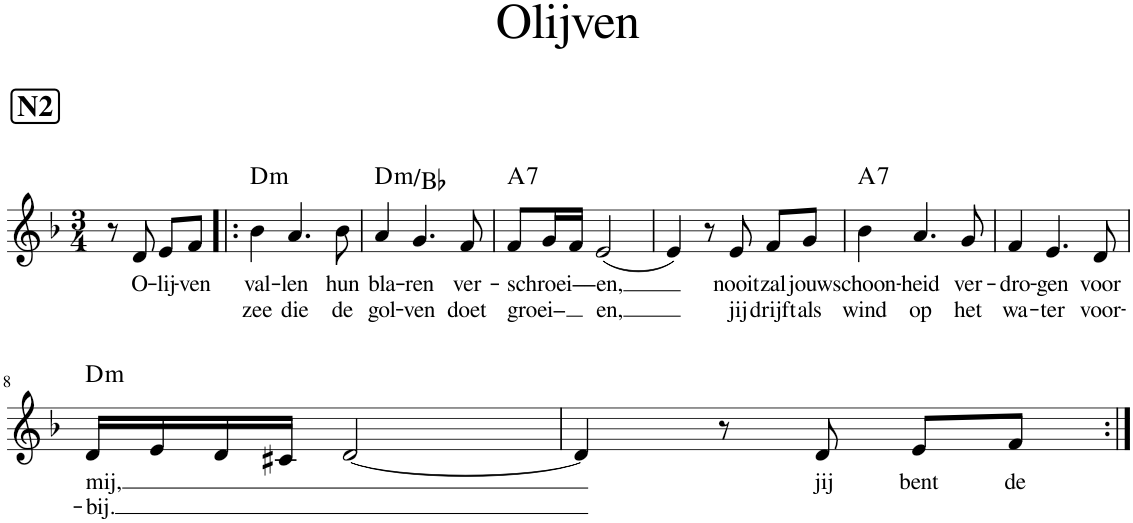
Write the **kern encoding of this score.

**kern	**text	**text	**harte
*part1	*part1	*part1	*part1
*staff1	*staff1	*staff1	*
*I"Sopraan	*	*	*
*I'S.	*	*	*
*clefG2	*	*	*
*k[b-]	*	*	*
*M3/4	*	*	*
!!LO:REH:place=s1:a:B:cj:fs=14:t=N2:qo=0.5
=1	=1	=1	=1
8r	.	.	.
!	!LO:LY:b	!	!
8d/	O-	.	.
!	!LO:LY:b	!	!
8e/L	-lij-	.	.
!	!LO:LY:b	!	!
8f/J	-ven	.	.
=2!|:	=2!|:	=2!|:	=2!|:
!	!LO:LY:b	!LO:LY:b	!LO:H:kt=m
4b-\	val-	zee	D:min
!	!LO:LY:b	!LO:LY:b	!
4.a/	-len	die	.
!	!LO:LY:b	!LO:LY:b	!
8b-\	hun	de	.
=3	=3	=3	=3
!	!LO:LY:b	!LO:LY:b	!LO:H:kt=m
4a/	bla-	gol-	D:min/b6
!	!LO:LY:b	!LO:LY:b	!
4.g/	-ren	-ven	.
!	!LO:LY:b	!LO:LY:b	!
8f/	ver-	doet	.
=4	=4	=4	=4
!	!LO:LY:b	!LO:LY:b	!LO:H:kt=7
8f/L	-schroei––	groei–	A:7
16g/L	.	.	.
16f/JJ	.	.	.
!	!LO:LY:b	!LO:LY:b	!
(2e/	en,	en,	.
=5	=5	=5	=5
4e/)	.	.	.
8r	.	.	.
!	!LO:LY:b	!LO:LY:b	!
8e/	nooit	jij	.
!	!LO:LY:b	!LO:LY:b	!
8f/L	zal	drijft	.
!	!LO:LY:b	!LO:LY:b	!
8g/J	jouw	als	.
=6	=6	=6	=6
!	!LO:LY:b	!LO:LY:b	!LO:H:kt=7
4b-\	schoon-	wind	A:7
!	!LO:LY:b	!LO:LY:b	!
4.a/	-heid	op	.
!	!LO:LY:b	!LO:LY:b	!
8g/	ver-	het	.
=7	=7	=7	=7
!	!LO:LY:b	!LO:LY:b	!
4f/	-dro-	wa-	.
!	!LO:LY:b	!LO:LY:b	!
4.e/	-gen	-ter	.
!	!LO:LY:b	!LO:LY:b	!
8d/	voor	voor-	.
!!LO:LB:g=z
=8	=8	=8	=8
!	!LO:LY:b	!LO:LY:b	!LO:H:kt=m
16d/LL	mij,	-bij.	D:min
16e/	.	.	.
16d/	.	.	.
16c#X/JJ	.	.	.
[2d/	.	.	.
=9	=9	=9	=9
4d/]	.	.	.
8r	.	.	.
!	!LO:LY:b	!	!
8d/	jij	.	.
!	!LO:LY:b	!	!
8e/L	bent	.	.
!	!LO:LY:b	!	!
8f/J	de	.	.
=:|!	=:|!	=:|!	=:|!
*-	*-	*-	*-
